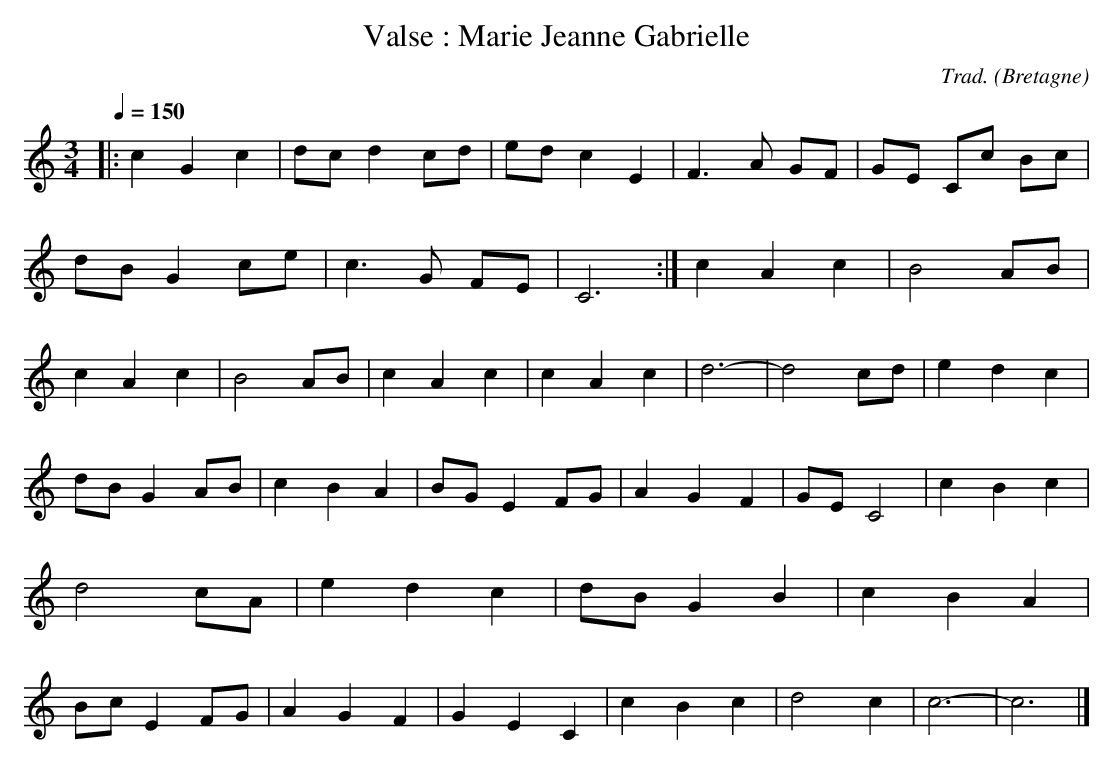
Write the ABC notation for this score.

X:1
T:Valse : Marie Jeanne Gabrielle
C:Trad.
O:Bretagne
L:1/4
M:3/4
Q:1/4=150
K:Cmaj
|: c G c | d/c/ d c/d/ | e/d/ c E | F>A G/F/ | G/E/ C/c/ B/c/ | d/B/ G c/e/ |\
c>G F/E/ | C3 :| c A c | B2 A/B/ | c A c | B2 A/B/ | c A c |\
c A c | d3- | d2 c/d/ | e d c | d/B/ G A/B/ | c B A | B/G/ E F/G/ |\
A G F | G/E/ C2 | c B c | d2 c/A/ | e d c | d/B/ G B | c B A |\
B/c/ E F/G/ | A G F | G E C | c B c | d2 c | c3- | c3 |]
